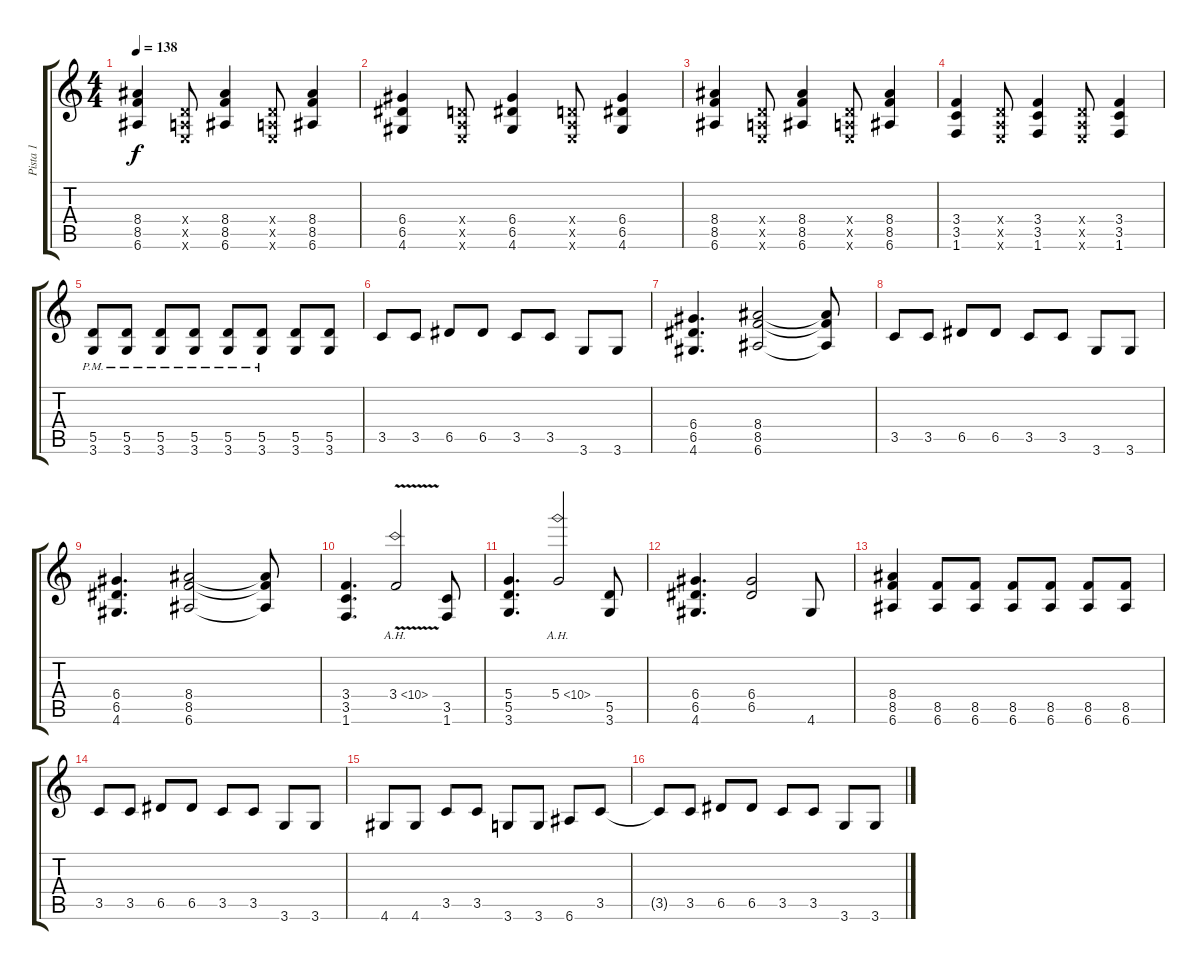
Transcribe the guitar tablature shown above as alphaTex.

\track ("Pista 1" "Pista 1") {instrument overdrivenguitar}
\staff {score tabs}
\tuning (E4 B3 G3 D3 A2 E2) {hide}
\ts (4 4)
\tempo 138
\clef g2
\ks c
(8.4 8.5 6.6).4{dy f} (0.4{x} 0.5{x} 0.6{x}).8 (8.4 8.5 6.6).4 (0.4{x} 0.5{x} 0.6{x}).8 (8.4 8.5 6.6).4 |
(6.4 6.5 4.6).4 (0.4{x} 0.5{x} 0.6{x}).8 (6.4 6.5 4.6).4 (0.4{x} 0.5{x} 0.6{x}).8 (6.4 6.5 4.6).4 |
(8.4 8.5 6.6).4 (0.4{x} 0.5{x} 0.6{x}).8 (8.4 8.5 6.6).4 (0.4{x} 0.5{x} 0.6{x}).8 (8.4 8.5 6.6).4 |
(3.4 3.5 1.6).4 (0.4{x} 0.5{x} 0.6{x}).8 (3.4 3.5 1.6).4 (0.4{x} 0.5{x} 0.6{x}).8 (3.4 3.5 1.6).4 |
(5.5{pm} 3.6{pm}).8 (5.5{pm} 3.6{pm}).8 (5.5{pm} 3.6{pm}).8 (5.5{pm} 3.6{pm}).8 (5.5{pm} 3.6{pm}).8 (5.5{pm} 3.6).8 (5.5 3.6).8 (5.5 3.6).8 |
3.5.8 3.5.8 6.5.8 6.5.8 3.5.8 3.5.8 3.6.8 3.6.8 |
(6.4 6.5 4.6).4{d} (8.4 8.5 6.6).2 (8.4{t} 8.5{t} 6.6{t}).8 |
3.5.8 3.5.8 6.5.8 6.5.8 3.5.8 3.5.8 3.6.8 3.6.8 |
(6.4 6.5 4.6).4{d} (8.4 8.5 6.6).2 (8.4{t} 8.5{t} 6.6{t}).8 |
(3.4 3.5 1.6).4{d} 3.4{ah 7 v}.2 (3.5 1.6).8 |
(5.4 5.5 3.6).4{d} 5.4{ah 5}.2 (5.5 3.6).8 |
(6.4 6.5 4.6).4{d} (6.4 6.5).2 4.6.8 |
(8.4 8.5 6.6).4 (8.5 6.6).8 (8.5 6.6).8 (8.5 6.6).8 (8.5 6.6).8 (8.5 6.6).8 (8.5 6.6).8 |
3.5.8 3.5.8 6.5.8 6.5.8 3.5.8 3.5.8 3.6.8 3.6.8 |
4.6.8 4.6.8 3.5.8 3.5.8 3.6.8 3.6.8 6.6.8 3.5.8 |
3.5{t}.8 3.5.8 6.5.8 6.5.8 3.5.8 3.5.8 3.6.8 3.6.8
